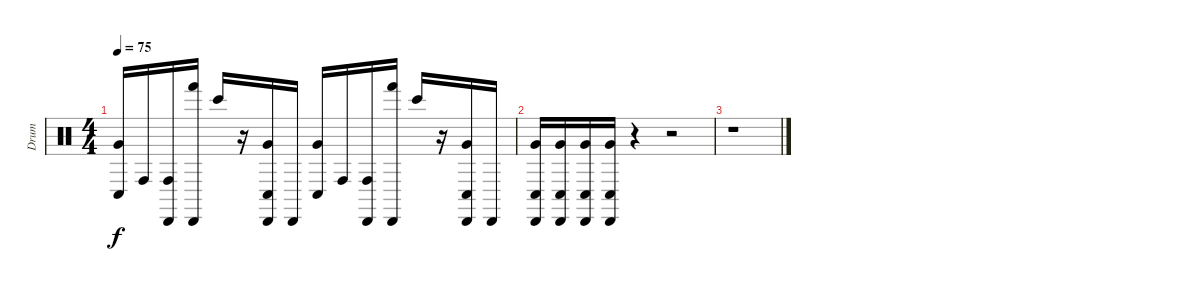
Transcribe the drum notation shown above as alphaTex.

\track ("Drum" "Drum") {instrument percussion}
\staff {score}
\articulation defaults
\ts (4 4)
\tempo 75
\clef neutral
\ks c
("Conga low (hit)" "Very Low Tom (hit)").16{dy f} "Conga high (hit)".16 ("Conga high (hit)" "Cabasa (hit)").16 ("Hand (hit)" "Cabasa (hit)").16 "Bongo High (hit)".16 r.16 ("Conga low (hit)" "Very Low Tom (hit)" "Cabasa (hit)").16 "Cabasa (hit)".16 ("Conga low (hit)" "Very Low Tom (hit)").16 "Conga high (hit)".16 ("Conga high (hit)" "Cabasa (hit)").16 ("Hand (hit)" "Cabasa (hit)").16 "Bongo High (hit)".16 r.16 ("Conga low (hit)" "Very Low Tom (hit)" "Cabasa (hit)").16 "Cabasa (hit)".16 |
("Conga low (hit)" "Very Low Tom (hit)" "Cabasa (hit)").16 ("Conga low (hit)" "Very Low Tom (hit)" "Cabasa (hit)").16 ("Conga low (hit)" "Very Low Tom (hit)" "Cabasa (hit)").16 ("Conga low (hit)" "Very Low Tom (hit)" "Cabasa (hit)").16 r.4 r.2 |
r.1
